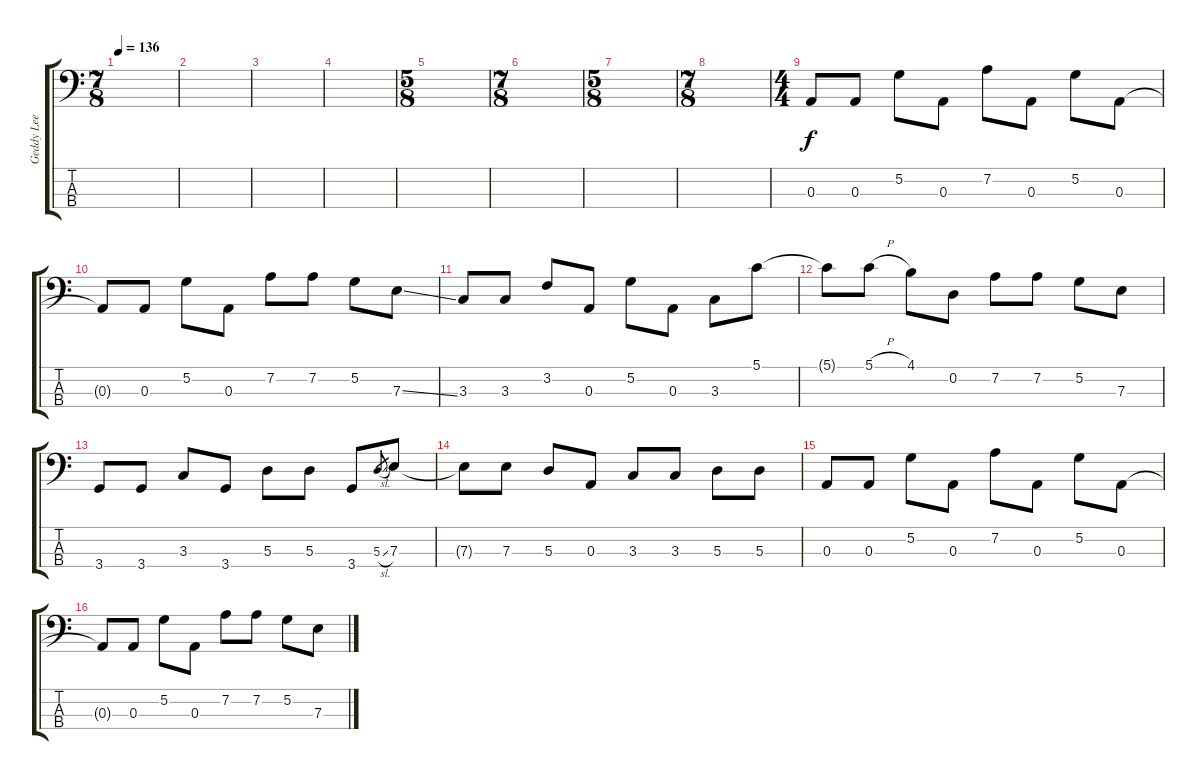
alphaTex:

\track ("Geddy Lee" "Geddy Lee") {instrument electricbassfinger}
\staff {score tabs}
\tuning (G2 D2 A1 E1) {hide}
\ts (7 8)
\tempo 136
\clef f4
\ks c
|
|
|
|
\ts (5 8)
|
\ts (7 8)
|
\ts (5 8)
|
\ts (7 8)
|
\ts (4 4)
0.3.8 0.3.8 5.2.8 0.3.8 7.2.8 0.3.8 5.2.8 0.3.8 |
0.3{t}.8 0.3.8 5.2.8 0.3.8 7.2.8 7.2.8 5.2.8 7.3{ss}.8 |
3.3.8 3.3.8 3.2.8 0.3.8 5.2.8 0.3.8 3.3.8 5.1.8 |
5.1{t}.8 5.1{h}.8 4.1.8 0.2.8 7.2.8 7.2.8 5.2.8 7.3.8 |
3.4.8 3.4.8 3.3.8 3.4.8 5.3.8 5.3.8 3.4.8 5.3{sl}.8{gr} 7.3.8 |
7.3{t}.8 7.3.8 5.3.8 0.3.8 3.3.8 3.3.8 5.3.8 5.3.8 |
0.3.8 0.3.8 5.2.8 0.3.8 7.2.8 0.3.8 5.2.8 0.3.8 |
0.3{t}.8 0.3.8 5.2.8 0.3.8 7.2.8 7.2.8 5.2.8 7.3.8
